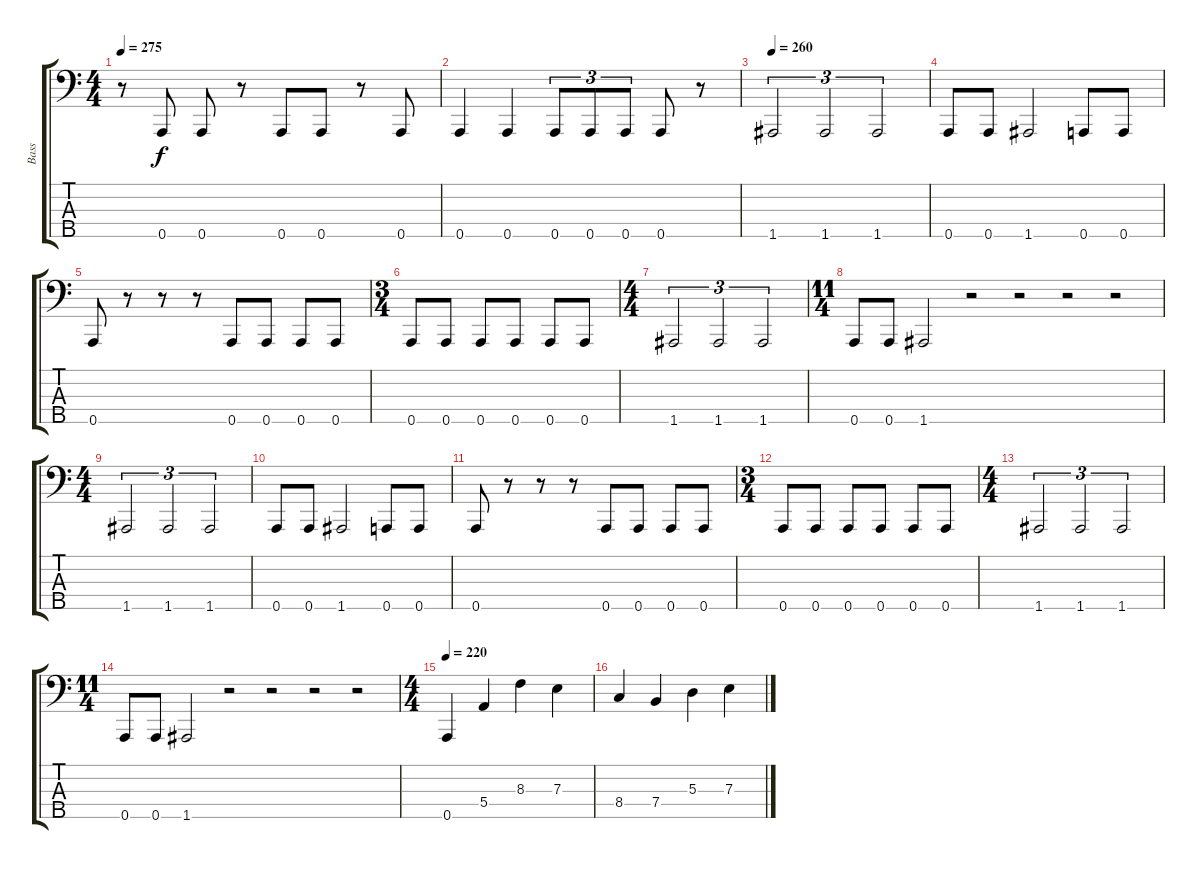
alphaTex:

\track ("Bass" "Bass") {instrument electricbassfinger}
\staff {score tabs}
\tuning (Gb2 D2 A1 E1 A0) {hide}
\ts (4 4)
\tempo 275
\clef f4
\ks c
r.8{dy f} 0.5.8 0.5.8 r.8 0.5.8 0.5.8 r.8 0.5.8 |
0.5.4 0.5.4 0.5.8{tu (3 2)} 0.5.8{tu (3 2)} 0.5.8{tu (3 2)} 0.5.8 r.8 |
\tempo 260
1.5.2{tu (3 2)} 1.5.2{tu (3 2)} 1.5.2{tu (3 2)} |
0.5.8 0.5.8 1.5.2 0.5.8 0.5.8 |
0.5.8 r.8 r.8 r.8 0.5.8 0.5.8 0.5.8 0.5.8 |
\ts (3 4)
0.5.8 0.5.8 0.5.8 0.5.8 0.5.8 0.5.8 |
\ts (4 4)
1.5.2{tu (3 2)} 1.5.2{tu (3 2)} 1.5.2{tu (3 2)} |
\ts (11 4)
0.5.8 0.5.8 1.5.2 r.2 r.2 r.2 r.2 |
\ts (4 4)
1.5.2{tu (3 2)} 1.5.2{tu (3 2)} 1.5.2{tu (3 2)} |
0.5.8 0.5.8 1.5.2 0.5.8 0.5.8 |
0.5.8 r.8 r.8 r.8 0.5.8 0.5.8 0.5.8 0.5.8 |
\ts (3 4)
0.5.8 0.5.8 0.5.8 0.5.8 0.5.8 0.5.8 |
\ts (4 4)
1.5.2{tu (3 2)} 1.5.2{tu (3 2)} 1.5.2{tu (3 2)} |
\ts (11 4)
0.5.8 0.5.8 1.5.2 r.2 r.2 r.2 r.2 |
\ts (4 4)
\tempo 220
0.5.4 5.4.4 8.3.4 7.3.4 |
8.4.4 7.4.4 5.3.4 7.3.4
